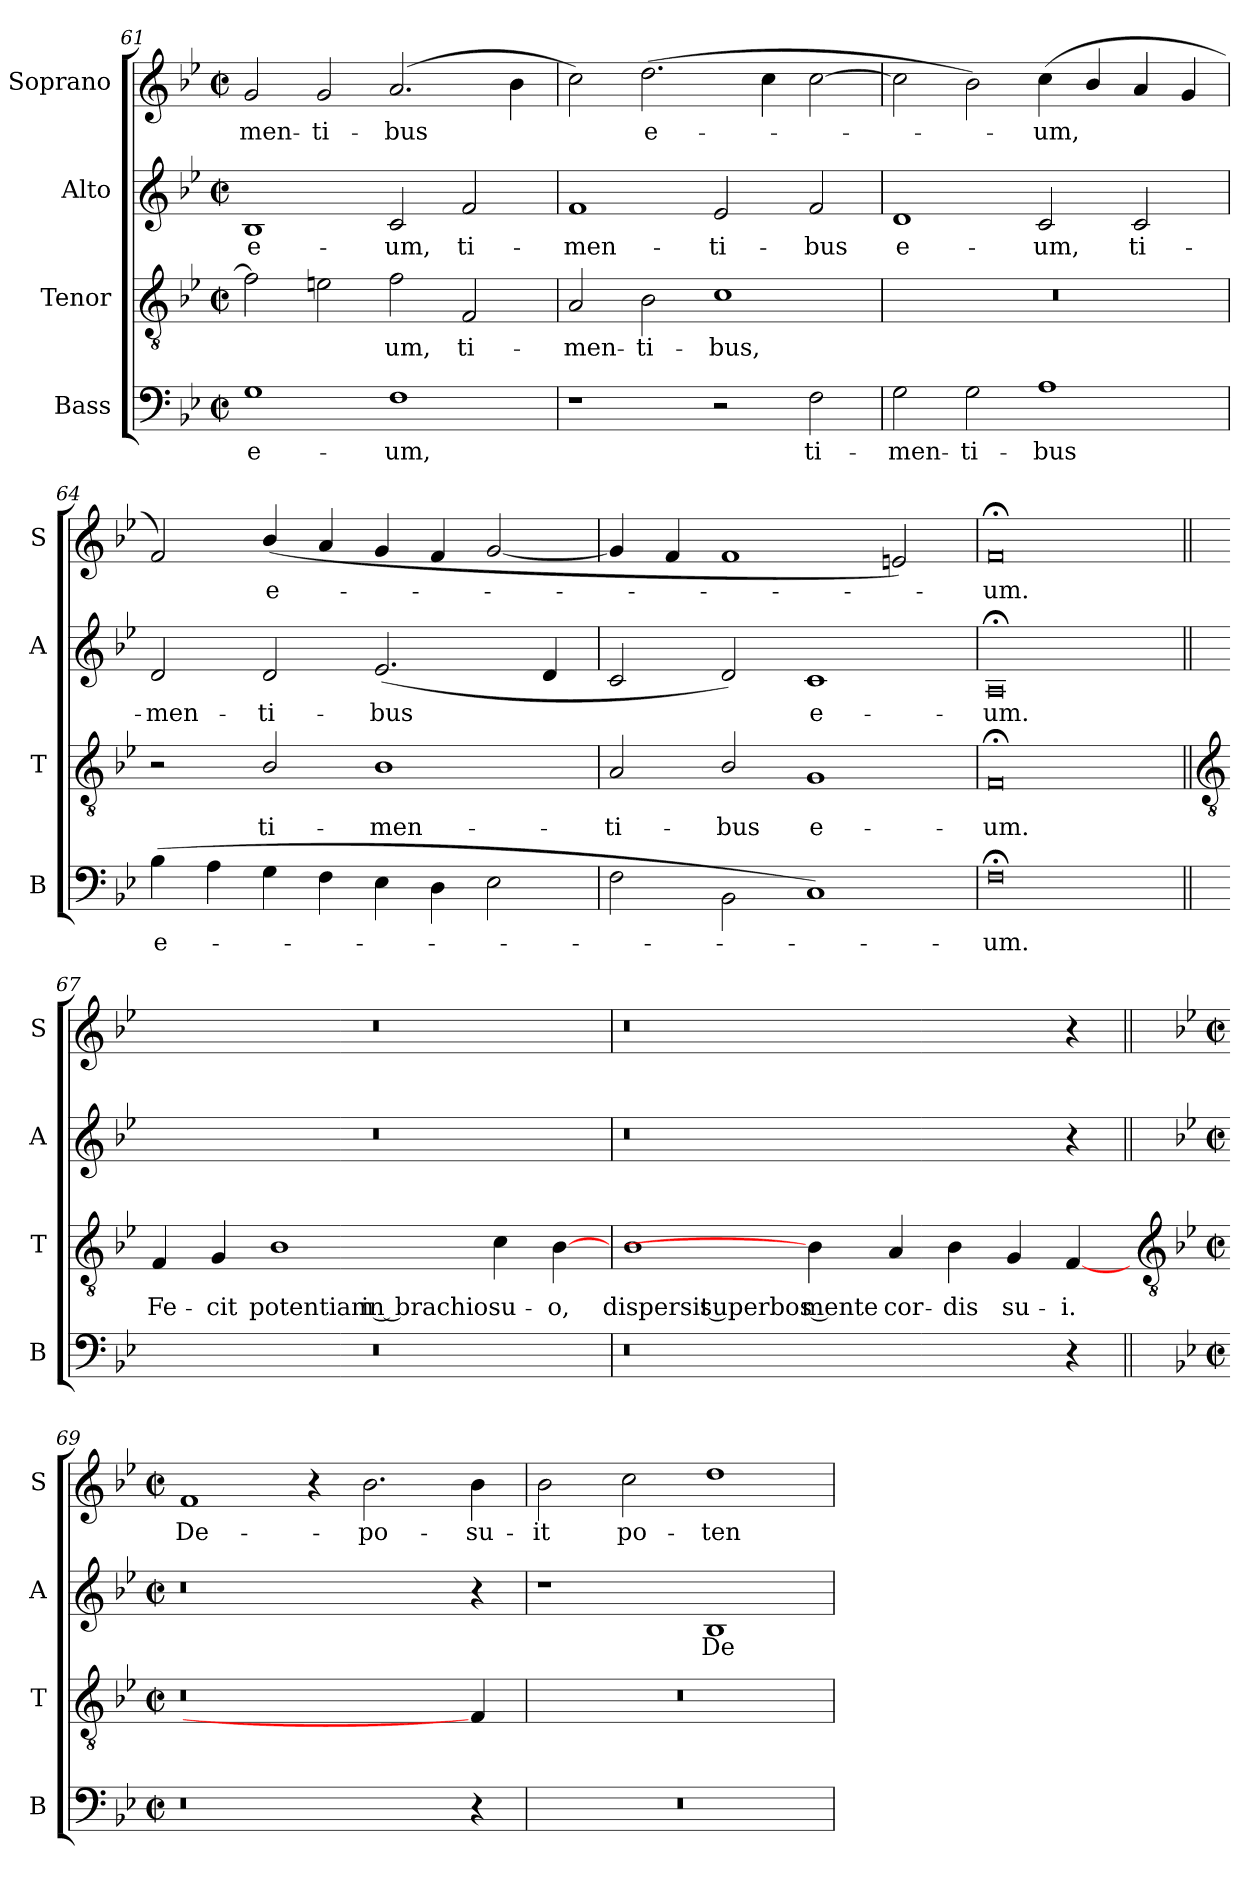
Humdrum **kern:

**kern	**text	**kern	**text	**kern	**text	**kern	**text
*part4	*part4	*part3	*part3	*part2	*part2	*part1	*part1
*staff4	*staff4	*staff3	*staff3	*staff2	*staff2	*staff1	*staff1
*I"Bass	*	*I"Tenor	*	*I"Alto	*	*I"Soprano	*
*I'B	*	*I'T	*	*I'A	*	*I'S	*
*clefF4	*	*clefGv2	*	*clefG2	*	*clefG2	*
*k[b-e-]	*	*k[b-e-]	*	*k[b-e-]	*	*k[b-e-]	*
*B-:	*	*B-:	*	*B-:	*	*B-:	*
*M4/2	*	*M4/2	*	*M4/2	*	*M4/2	*
*met(c|)	*	*met(c|)	*	*met(c|)	*	*met(c|)	*
=61	=61	=61	=61	=61	=61	=61	=61
!	!LO:LY:b	!	!	!	!LO:LY:b	!	!LO:LY:b
1G	e-	2f]	.	1B-	e-	2g	-men-
!	!	!	!	!	!	!	!LO:LY:b
.	.	2e	.	.	.	2g	-ti-
!	!LO:LY:b	!	!LO:LY:b	!	!LO:LY:b	!	!LO:LY:b
1F	-um,	2f	um,	2c	-um,	(>2.a	-bus
!	!	!	!LO:LY:b	!	!LO:LY:b	!	!
.	.	2F	ti-	2f	ti-	.	.
.	.	.	.	.	.	4b-	.
=62	=62	=62	=62	=62	=62	=62	=62
!	!	!	!LO:LY:b	!	!LO:LY:b	!	!
1r	.	2A	-men-	1f	-men-	2cc)	.
!	!	!	!LO:LY:b	!	!	!	!LO:LY:b
.	.	2B-	-ti-	.	.	(>2.dd	e-
!	!	!	!LO:LY:b	!	!LO:LY:b	!	!
2r	.	1c	-bus,	2e-	-ti-	.	.
.	.	.	.	.	.	4cc	.
!	!LO:LY:b	!	!	!	!LO:LY:b	!	!
2F	ti-	.	.	2f	-bus	[2cc	.
=63	=63	=63	=63	=63	=63	=63	=63
!	!LO:LY:b	!	!	!	!LO:LY:b	!	!
2G	-men-	0r	.	1d	e-	2cc]	.
!	!LO:LY:b	!	!	!	!	!	!
2G	-ti-	.	.	.	.	2b-)	.
!	!LO:LY:b	!	!	!	!LO:LY:b	!	!LO:LY:b
1A	-bus	.	.	2c	-um,	(<4cc	um,
.	.	.	.	.	.	4b-/	.
!	!	!	!	!	!LO:LY:b	!	!
.	.	.	.	2c	ti-	4a	.
.	.	.	.	.	.	4g/	.
=64	=64	=64	=64	=64	=64	=64	=64
!	!LO:LY:b	!	!	!	!LO:LY:b	!	!
(>4B-	e-	2r	.	2d	-men-	2f)	.
4A	.	.	.	.	.	.	.
!	!	!	!LO:LY:b	!	!LO:LY:b	!	!LO:LY:b
4G	.	2B-/	ti-	2d	-ti-	(<4b-/	e-
4F	.	.	.	.	.	4a/	.
!	!	!	!LO:LY:b	!	!LO:LY:b	!	!
4E-	.	1B-	-men-	(<2.e-	-bus	4g	.
4D	.	.	.	.	.	4f	.
2E-	.	.	.	.	.	[2g	.
.	.	.	.	4d	.	.	.
=65	=65	=65	=65	=65	=65	=65	=65
!	!	!	!LO:LY:b	!	!	!	!
2F	.	2A	-ti-	2c	.	4g]	.
.	.	.	.	.	.	4f	.
!	!	!	!LO:LY:b	!	!	!	!
2BB-\	.	2B-/	-bus	2d)	.	1f	.
!	!	!	!LO:LY:b	!	!LO:LY:b	!	!
1C)	.	1G	e-	1c	e-	.	.
.	.	.	.	.	.	2e)	.
=66	=66	=66	=66	=66	=66	=66	=66
!	!LO:LY:b	!	!LO:LY:b	!	!LO:LY:b	!	!LO:LY:b
0F;<	um.	0F;<	-um.	0A;<	-um.	0f;<	um.
!!LO:LB:g=z
=67||	=67||	=67||	=67||	=67||	=67||	=67||	=67||
*	*	*clefGv2	*	*	*	*	*
!	!	!	!LO:LY:b	!	!	!	!
0r	.	4F	Fe-	0r	.	0r	.
!	!	!	!LO:LY:b	!	!	!	!
.	.	4G	-cit	.	.	.	.
!	!	!	!LO:LY:b	!	!	!	!
.	.	1B-	potentiam in brachio	.	.	.	.
!	!	!	!LO:LY:b	!	!	!	!
.	.	4c	su-	.	.	.	.
!	!	!	!LO:LY:b	!	!	!	!
.	.	[4B-	-o,	.	.	.	.
=68	=68	=68	=68	=68	=68	=68	=68
!	!	!	!LO:LY:b	!	!	!	!
0r	.	1B-	dispersit superbos mente	0r	.	0r	.
.	.	4B-]	.	.	.	.	.
!	!	!	!LO:LY:b	!	!	!	!
.	.	4A	cor-	.	.	.	.
!	!	!	!LO:LY:b	!	!	!	!
.	.	4B-	-dis	.	.	.	.
!	!	!	!LO:LY:b	!	!	!	!
.	.	4G	su-	.	.	.	.
!	!	!	!LO:LY:b	!	!	!	!
4r	.	[4F	-i.	4r	.	4r	.
!!LO:LB:g=z
=69||	=69||	=69-	=69||	=69||	=69||	=69||	=69||
*	*	*clefGv2	*	*	*	*	*
*	*	*	*	*k[b-e-]	*	*k[b-e-]	*
*	*	*	*	*B-:	*	*B-:	*
*M4/2	*	*M4/2	*	*M4/2	*	*M4/2	*
*met(c|)	*	*met(c|)	*	*met(c|)	*	*met(c|)	*
!	!	!	!	!	!	!	!LO:LY:b
0r	.	0r	.	0r	.	1f	De-
.	.	.	.	.	.	4r	.
!	!	!	!	!	!	!	!LO:LY:b
.	.	.	.	.	.	2.b-	-po-
!	!	!	!	!	!	!	!LO:LY:b
4r	.	4F]	.	4r	.	4b-	-su-
=70	=70	=70	=70	=70	=70	=70	=70
!	!	!	!	!	!	!	!LO:LY:b
0r	.	0r	.	1r	.	2b-	-it
!	!	!	!	!	!	!	!LO:LY:b
.	.	.	.	.	.	2cc	po-
!	!	!	!	!	!LO:LY:b	!	!LO:LY:b
.	.	.	.	1B-	De-	1dd	-ten-
=	=	=	=	=	=	=	=
*-	*-	*-	*-	*-	*-	*-	*-
